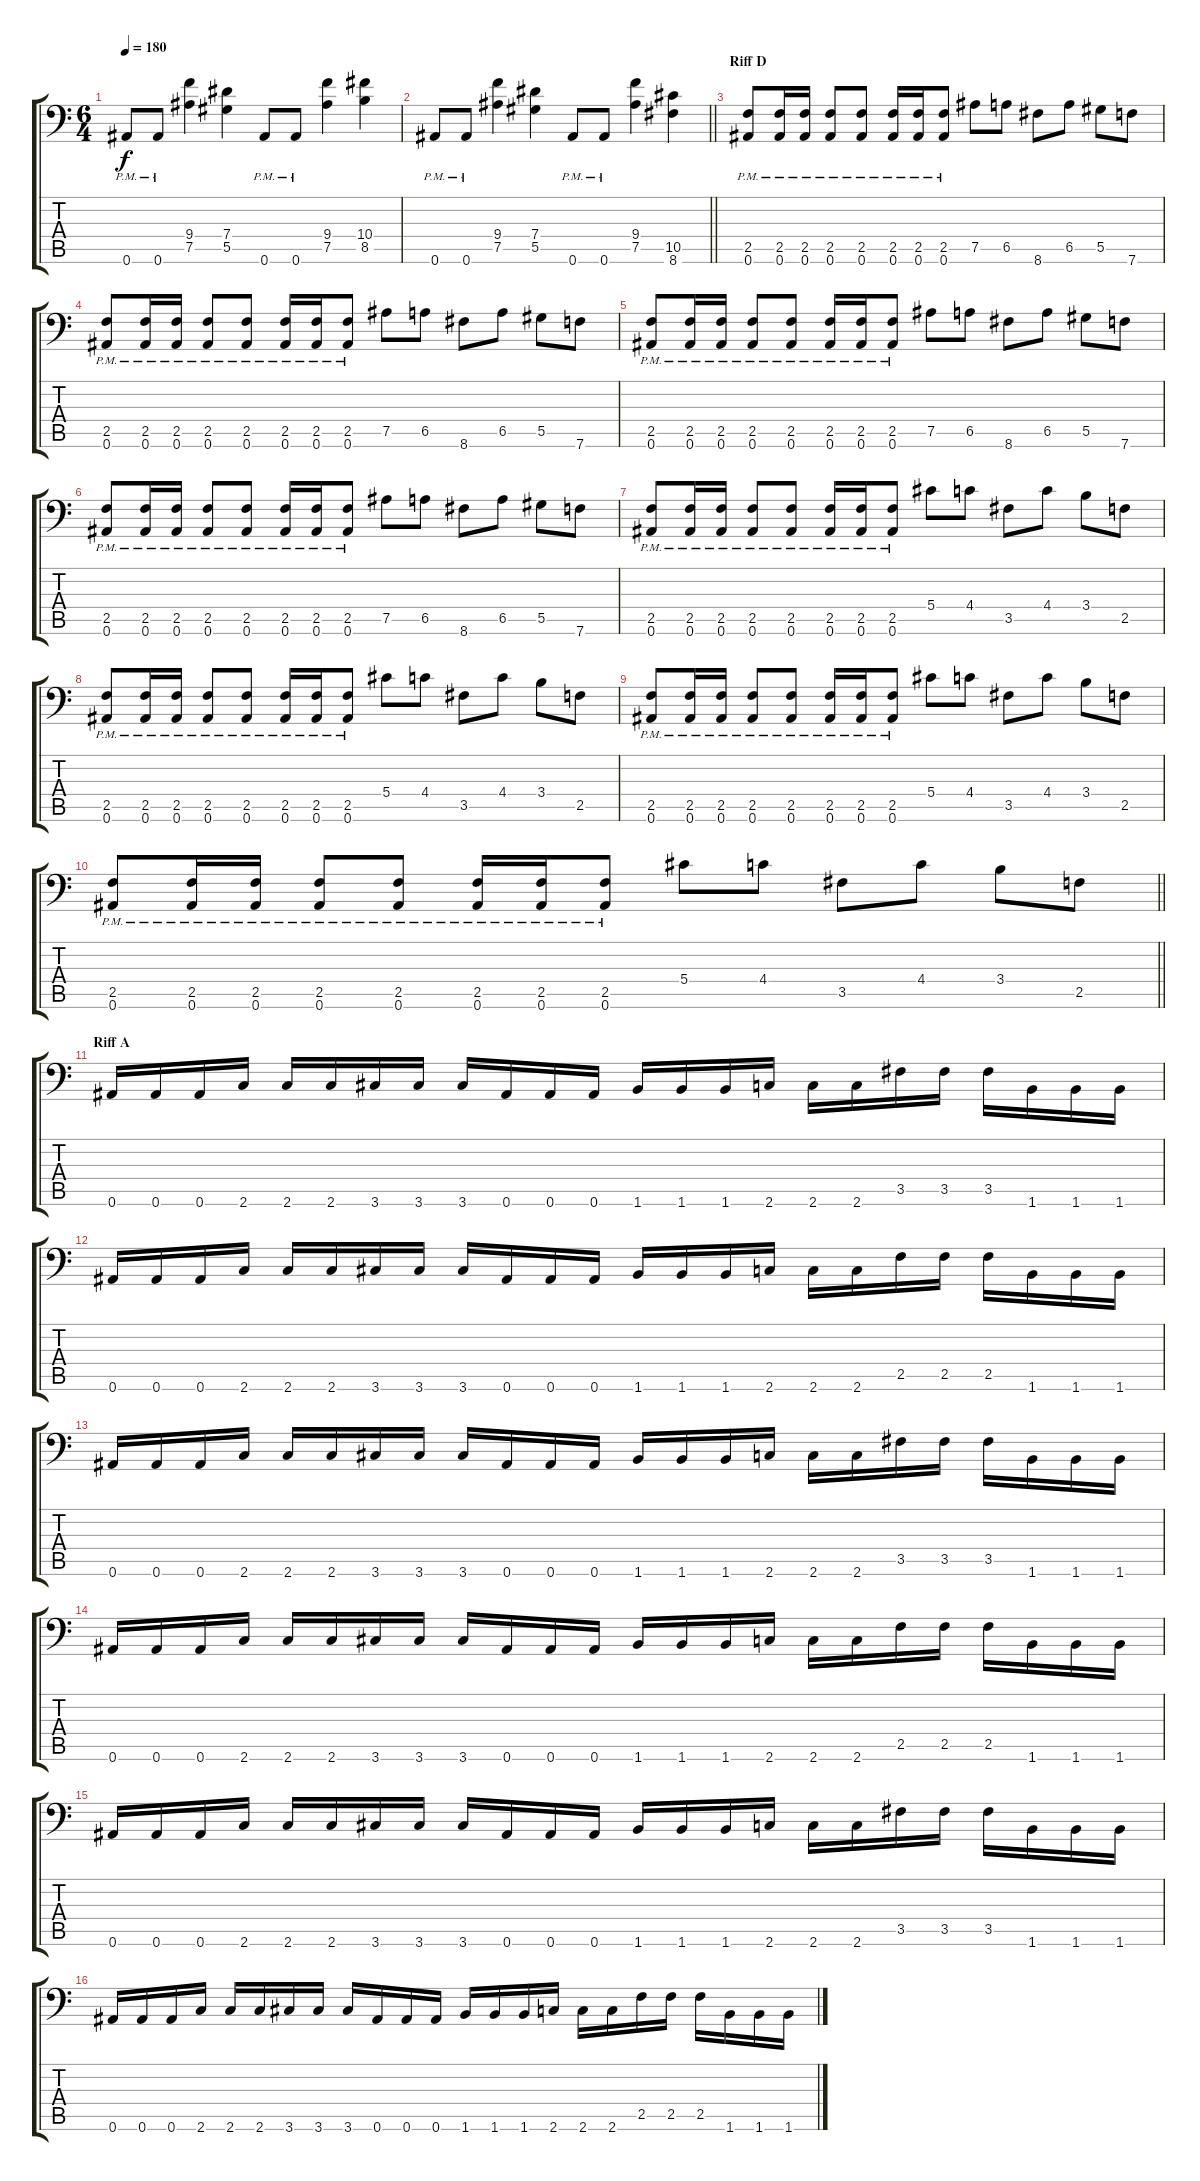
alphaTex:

\track "" {instrument overdrivenguitar}
\staff {score tabs}
\tuning (Bb3 F3 Db3 Ab2 Eb2 Bb1) {hide}
\ts (6 4)
\tempo 180
\clef f4
\ks c
0.6{pm}.8{dy f} 0.6{pm}.8 (9.4 7.5).4 (7.4 5.5).4 0.6{pm}.8 0.6{pm}.8 (9.4 7.5).4 (10.4 8.5).4 |
\barLineRight lightlight
0.6{pm}.8 0.6{pm}.8 (9.4 7.5).4 (7.4 5.5).4 0.6{pm}.8 0.6{pm}.8 (9.4 7.5).4 (10.5 8.6).4 |
\section ("" "Riff D")
(2.5{pm} 0.6{pm}).8 (2.5{pm} 0.6{pm}).16 (2.5{pm} 0.6{pm}).16 (2.5{pm} 0.6{pm}).8 (2.5{pm} 0.6{pm}).8 (2.5{pm} 0.6{pm}).16 (2.5{pm} 0.6{pm}).16 (2.5{pm} 0.6{pm}).8 7.5.8 6.5.8 8.6.8 6.5.8 5.5.8 7.6.8 |
(2.5{pm} 0.6{pm}).8 (2.5{pm} 0.6{pm}).16 (2.5{pm} 0.6{pm}).16 (2.5{pm} 0.6{pm}).8 (2.5{pm} 0.6{pm}).8 (2.5{pm} 0.6{pm}).16 (2.5{pm} 0.6{pm}).16 (2.5{pm} 0.6{pm}).8 7.5.8 6.5.8 8.6.8 6.5.8 5.5.8 7.6.8 |
(2.5{pm} 0.6{pm}).8 (2.5{pm} 0.6{pm}).16 (2.5{pm} 0.6{pm}).16 (2.5{pm} 0.6{pm}).8 (2.5{pm} 0.6{pm}).8 (2.5{pm} 0.6{pm}).16 (2.5{pm} 0.6{pm}).16 (2.5{pm} 0.6{pm}).8 7.5.8 6.5.8 8.6.8 6.5.8 5.5.8 7.6.8 |
(2.5{pm} 0.6{pm}).8 (2.5{pm} 0.6{pm}).16 (2.5{pm} 0.6{pm}).16 (2.5{pm} 0.6{pm}).8 (2.5{pm} 0.6{pm}).8 (2.5{pm} 0.6{pm}).16 (2.5{pm} 0.6{pm}).16 (2.5{pm} 0.6{pm}).8 7.5.8 6.5.8 8.6.8 6.5.8 5.5.8 7.6.8 |
(2.5{pm} 0.6{pm}).8 (2.5{pm} 0.6{pm}).16 (2.5{pm} 0.6{pm}).16 (2.5{pm} 0.6{pm}).8 (2.5{pm} 0.6{pm}).8 (2.5{pm} 0.6{pm}).16 (2.5{pm} 0.6{pm}).16 (2.5{pm} 0.6{pm}).8 5.4.8 4.4.8 3.5.8 4.4.8 3.4.8 2.5.8 |
(2.5{pm} 0.6{pm}).8 (2.5{pm} 0.6{pm}).16 (2.5{pm} 0.6{pm}).16 (2.5{pm} 0.6{pm}).8 (2.5{pm} 0.6{pm}).8 (2.5{pm} 0.6{pm}).16 (2.5{pm} 0.6{pm}).16 (2.5{pm} 0.6{pm}).8 5.4.8 4.4.8 3.5.8 4.4.8 3.4.8 2.5.8 |
(2.5{pm} 0.6{pm}).8 (2.5{pm} 0.6{pm}).16 (2.5{pm} 0.6{pm}).16 (2.5{pm} 0.6{pm}).8 (2.5{pm} 0.6{pm}).8 (2.5{pm} 0.6{pm}).16 (2.5{pm} 0.6{pm}).16 (2.5{pm} 0.6{pm}).8 5.4.8 4.4.8 3.5.8 4.4.8 3.4.8 2.5.8 |
\barLineRight lightlight
(2.5{pm} 0.6{pm}).8 (2.5{pm} 0.6{pm}).16 (2.5{pm} 0.6{pm}).16 (2.5{pm} 0.6{pm}).8 (2.5{pm} 0.6{pm}).8 (2.5{pm} 0.6{pm}).16 (2.5{pm} 0.6{pm}).16 (2.5{pm} 0.6{pm}).8 5.4.8 4.4.8 3.5.8 4.4.8 3.4.8 2.5.8 |
\section ("" "Riff A")
0.6.16 0.6.16 0.6.16 2.6.16 2.6.16 2.6.16 3.6.16 3.6.16 3.6.16 0.6.16 0.6.16 0.6.16 1.6.16 1.6.16 1.6.16 2.6.16 2.6.16 2.6.16 3.5.16 3.5.16 3.5.16 1.6.16 1.6.16 1.6.16 |
0.6.16 0.6.16 0.6.16 2.6.16 2.6.16 2.6.16 3.6.16 3.6.16 3.6.16 0.6.16 0.6.16 0.6.16 1.6.16 1.6.16 1.6.16 2.6.16 2.6.16 2.6.16 2.5.16 2.5.16 2.5.16 1.6.16 1.6.16 1.6.16 |
0.6.16 0.6.16 0.6.16 2.6.16 2.6.16 2.6.16 3.6.16 3.6.16 3.6.16 0.6.16 0.6.16 0.6.16 1.6.16 1.6.16 1.6.16 2.6.16 2.6.16 2.6.16 3.5.16 3.5.16 3.5.16 1.6.16 1.6.16 1.6.16 |
0.6.16 0.6.16 0.6.16 2.6.16 2.6.16 2.6.16 3.6.16 3.6.16 3.6.16 0.6.16 0.6.16 0.6.16 1.6.16 1.6.16 1.6.16 2.6.16 2.6.16 2.6.16 2.5.16 2.5.16 2.5.16 1.6.16 1.6.16 1.6.16 |
0.6.16 0.6.16 0.6.16 2.6.16 2.6.16 2.6.16 3.6.16 3.6.16 3.6.16 0.6.16 0.6.16 0.6.16 1.6.16 1.6.16 1.6.16 2.6.16 2.6.16 2.6.16 3.5.16 3.5.16 3.5.16 1.6.16 1.6.16 1.6.16 |
0.6.16 0.6.16 0.6.16 2.6.16 2.6.16 2.6.16 3.6.16 3.6.16 3.6.16 0.6.16 0.6.16 0.6.16 1.6.16 1.6.16 1.6.16 2.6.16 2.6.16 2.6.16 2.5.16 2.5.16 2.5.16 1.6.16 1.6.16 1.6.16
